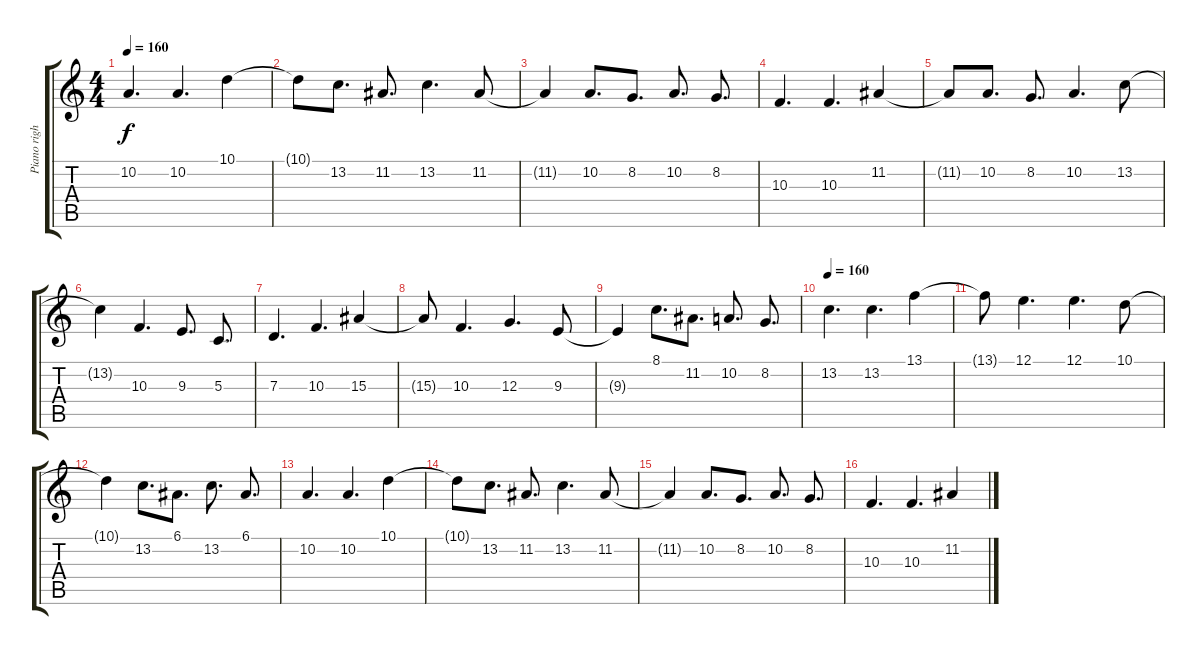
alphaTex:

\track ("Piano right hand" "Piano righ") {instrument acousticgrandpiano}
\staff {score tabs}
\tuning (E4 B3 G3 D3 A2 E2) {hide}
\ts (4 4)
\tempo 160
\clef g2
\ks c
10.2.4{d dy f} 10.2.4{d} 10.1.4 |
10.1{t}.8 13.2.8{d} 11.2.8{d} 13.2.4{d} 11.2.8 |
11.2{t}.4 10.2.8{d} 8.2.8{d} 10.2.8{d} 8.2.8{d} |
10.3.4{d} 10.3.4{d} 11.2.4 |
11.2{t}.8 10.2.8{d} 8.2.8{d} 10.2.4{d} 13.2.8 |
13.2{t}.4 10.3.4{d} 9.3.8{d} 5.3.8{d} |
7.3.4{d} 10.3.4{d} 15.3.4 |
15.3{t}.8 10.3.4{d} 12.3.4{d} 9.3.8 |
9.3{t}.4 8.1.8{d} 11.2.8{d} 10.2.8{d} 8.2.8{d} |
\tempo 160
13.2.4{d} 13.2.4{d} 13.1.4 |
13.1{t}.8 12.1.4{d} 12.1.4{d} 10.1.8 |
10.1{t}.4 13.2.8{d} 6.1.8{d} 13.2.8{d} 6.1.8{d} |
10.2.4{d} 10.2.4{d} 10.1.4 |
10.1{t}.8 13.2.8{d} 11.2.8{d} 13.2.4{d} 11.2.8 |
11.2{t}.4 10.2.8{d} 8.2.8{d} 10.2.8{d} 8.2.8{d} |
10.3.4{d} 10.3.4{d} 11.2.4
